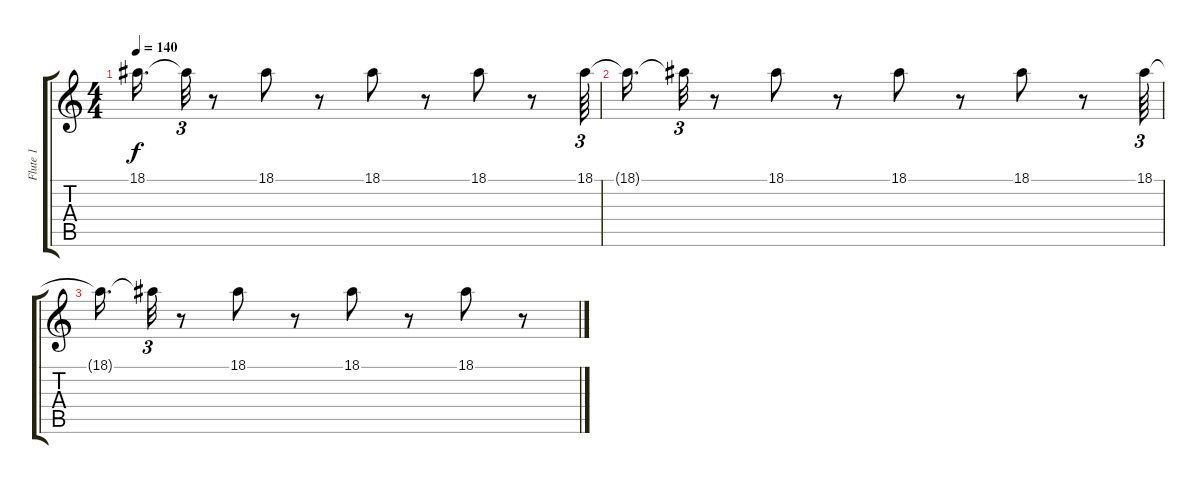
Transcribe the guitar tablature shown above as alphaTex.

\track ("Flute 1" "Flute 1") {instrument flute}
\staff {score tabs}
\tuning (E4 B3 G3 D3 A2 E2) {hide}
\ts (4 4)
\tempo 140
\clef g2
\ks c
18.1{t}.16{d dy f} 18.1{t}.32{tu (3 2)} r.8 18.1.8 r.8 18.1.8 r.8 18.1.8 r.8 18.1.64{tu (3 2)} |
18.1{t}.16{d} 18.1{t}.32{tu (3 2)} r.8 18.1.8 r.8 18.1.8 r.8 18.1.8 r.8 18.1.64{tu (3 2)} |
18.1{t}.16{d} 18.1{t}.32{tu (3 2)} r.8 18.1.8 r.8 18.1.8 r.8 18.1.8 r.8
